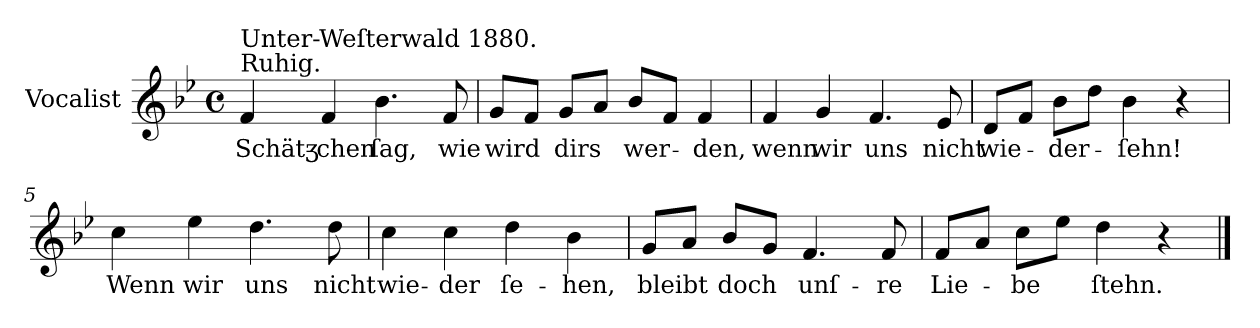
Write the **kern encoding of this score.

**kern	**text
*part1	*part1
*staff1	*staff1
*I"Vocalist	*
*k[b-e-]	*
*B-:	*
*M4/4	*
*met(c)	*
=1	=1
!LO:TX:a:t=Ruhig.	!
!LO:TX:a:t=Unter-Weſterwald 1880.	!
4f	Schätʒ-
4f	-chen
4.b-	ſag,
8f	wie
=2	=2
8gL	wird
8fJ	.
8gL	dirs
8aJ	.
8b-L	wer-
8fJ	.
4f	-den,
=3	=3
4f	wenn
4g	wir
4.f	uns
8e-	nicht
=4	=4
8dL	wie-
8fJ	.
8b-L	-der-
8ddJ	.
4b-	-ſehn!
4r	.
=5	=5
4cc	Wenn
4ee-	wir
4.dd	uns
8dd	nicht
=6	=6
4cc	wie-
4cc	-der
4dd	ſe-
4b-	-hen,
=7	=7
8gL	bleibt
8aJ	.
8b-L	doch
8gJ	.
4.f	unſ-
8f	-re
=8	=8
8fL	Lie-
8aJ	.
8ccL	-be
8ee-J	.
4dd	ſtehn.
4r	.
==	==
*-	*-
